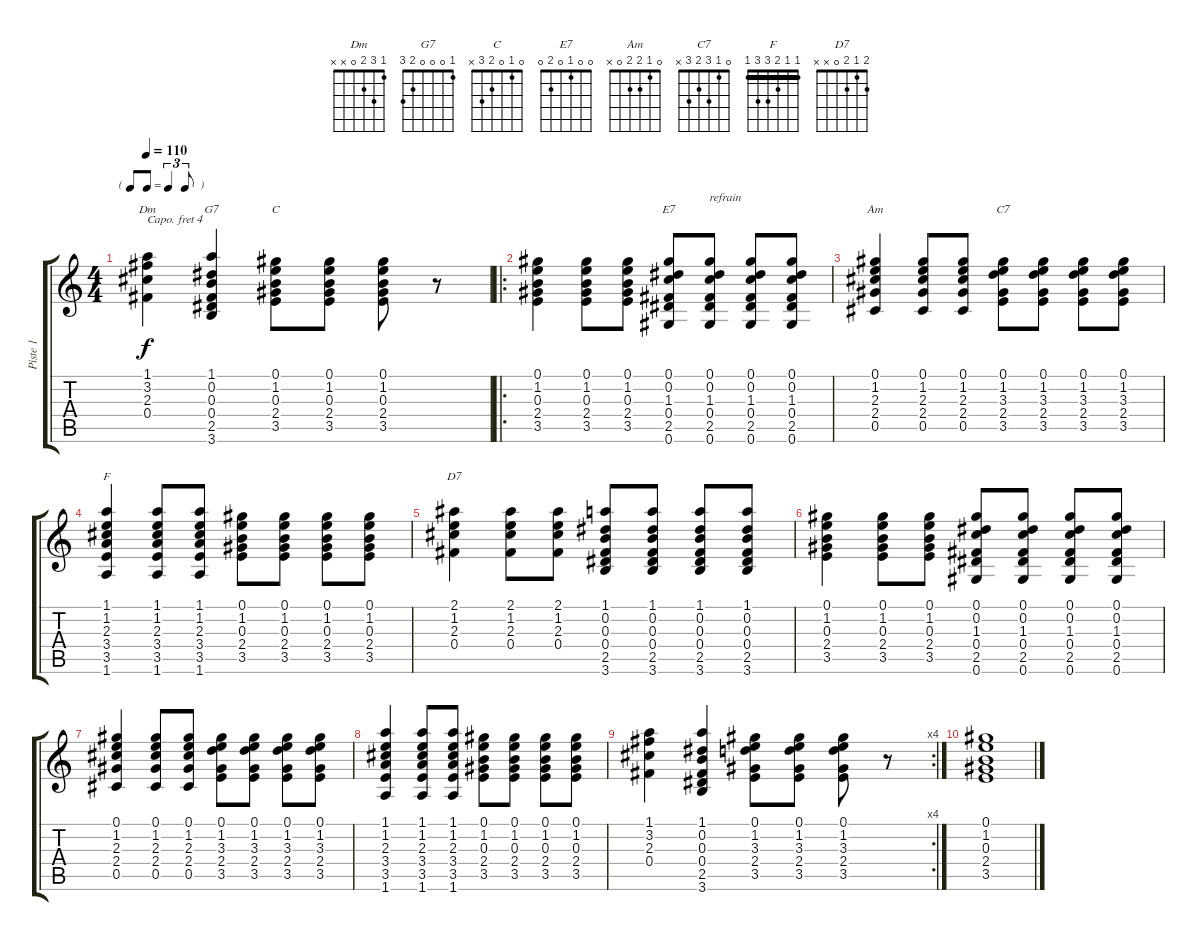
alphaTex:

\track ("Piste 1" "Piste 1") {instrument acousticguitarnylon}
\staff {score tabs}
\capo 4
\tuning (E4 B3 G3 D3 A2 E2) {hide}
\chord ("Dm" 1 3 2 0 x x)
\chord ("G7" 1 0 0 0 2 3)
\chord ("C" 0 1 0 2 3 x)
\chord ("E7" 0 0 1 0 2 0)
\chord ("Am" 0 1 2 2 0 x)
\chord ("C7" 0 1 3 2 3 x)
\chord ("F" 1 1 2 3 3 1) {barre 1}
\chord ("D7" 2 1 2 0 x x)
\ts (4 4)
\tf triplet8th
\tempo 110
\clef g2
\ks c
(1.1 3.2 2.3 0.4).4{ch "Dm" dy f} (1.1 0.2 0.3 0.4 2.5 3.6).4{ch "G7"} (0.1 1.2 0.3 2.4 3.5).8{ch "C"} (0.1 1.2 0.3 2.4 3.5).8 (0.1 1.2 0.3 2.4 3.5).8 r.8 |
\ro
(0.1 1.2 0.3 2.4 3.5).4 (0.1 1.2 0.3 2.4 3.5).8 (0.1 1.2 0.3 2.4 3.5).8 (0.1 0.2 1.3 0.4 2.5 0.6).8{ch "E7"} (0.1 0.2 1.3 0.4 2.5 0.6).8{txt "refrain "} (0.1 0.2 1.3 0.4 2.5 0.6).8 (0.1 0.2 1.3 0.4 2.5 0.6).8 |
(0.1 1.2 2.3 2.4 0.5).4{ch "Am"} (0.1 1.2 2.3 2.4 0.5).8 (0.1 1.2 2.3 2.4 0.5).8 (0.1 1.2 3.3 2.4 3.5).8{ch "C7"} (0.1 1.2 3.3 2.4 3.5).8 (0.1 1.2 3.3 2.4 3.5).8 (0.1 1.2 3.3 2.4 3.5).8 |
(1.1 1.2 2.3 3.4 3.5 1.6).4{ch "F"} (1.1 1.2 2.3 3.4 3.5 1.6).8 (1.1 1.2 2.3 3.4 3.5 1.6).8 (0.1 1.2 0.3 2.4 3.5).8 (0.1 1.2 0.3 2.4 3.5).8 (0.1 1.2 0.3 2.4 3.5).8 (0.1 1.2 0.3 2.4 3.5).8 |
(2.1 1.2 2.3 0.4).4{ch "D7"} (2.1 1.2 2.3 0.4).8 (2.1 1.2 2.3 0.4).8 (1.1 0.2 0.3 0.4 2.5 3.6).8 (1.1 0.2 0.3 0.4 2.5 3.6).8 (1.1 0.2 0.3 0.4 2.5 3.6).8 (1.1 0.2 0.3 0.4 2.5 3.6).8 |
(0.1 1.2 0.3 2.4 3.5).4 (0.1 1.2 0.3 2.4 3.5).8 (0.1 1.2 0.3 2.4 3.5).8 (0.1 0.2 1.3 0.4 2.5 0.6).8 (0.1 0.2 1.3 0.4 2.5 0.6).8 (0.1 0.2 1.3 0.4 2.5 0.6).8 (0.1 0.2 1.3 0.4 2.5 0.6).8 |
(0.1 1.2 2.3 2.4 0.5).4 (0.1 1.2 2.3 2.4 0.5).8 (0.1 1.2 2.3 2.4 0.5).8 (0.1 1.2 3.3 2.4 3.5).8 (0.1 1.2 3.3 2.4 3.5).8 (0.1 1.2 3.3 2.4 3.5).8 (0.1 1.2 3.3 2.4 3.5).8 |
(1.1 1.2 2.3 3.4 3.5 1.6).4 (1.1 1.2 2.3 3.4 3.5 1.6).8 (1.1 1.2 2.3 3.4 3.5 1.6).8 (0.1 1.2 0.3 2.4 3.5).8 (0.1 1.2 0.3 2.4 3.5).8 (0.1 1.2 0.3 2.4 3.5).8 (0.1 1.2 0.3 2.4 3.5).8 |
\rc 4
(1.1 3.2 2.3 0.4).4 (1.1 0.2 0.3 0.4 2.5 3.6).4 (0.1 1.2 3.3 2.4 3.5).8 (0.1 1.2 3.3 2.4 3.5).8 (0.1 1.2 3.3 2.4 3.5).8 r.8 |
(0.1 1.2 0.3 2.4 3.5).1
